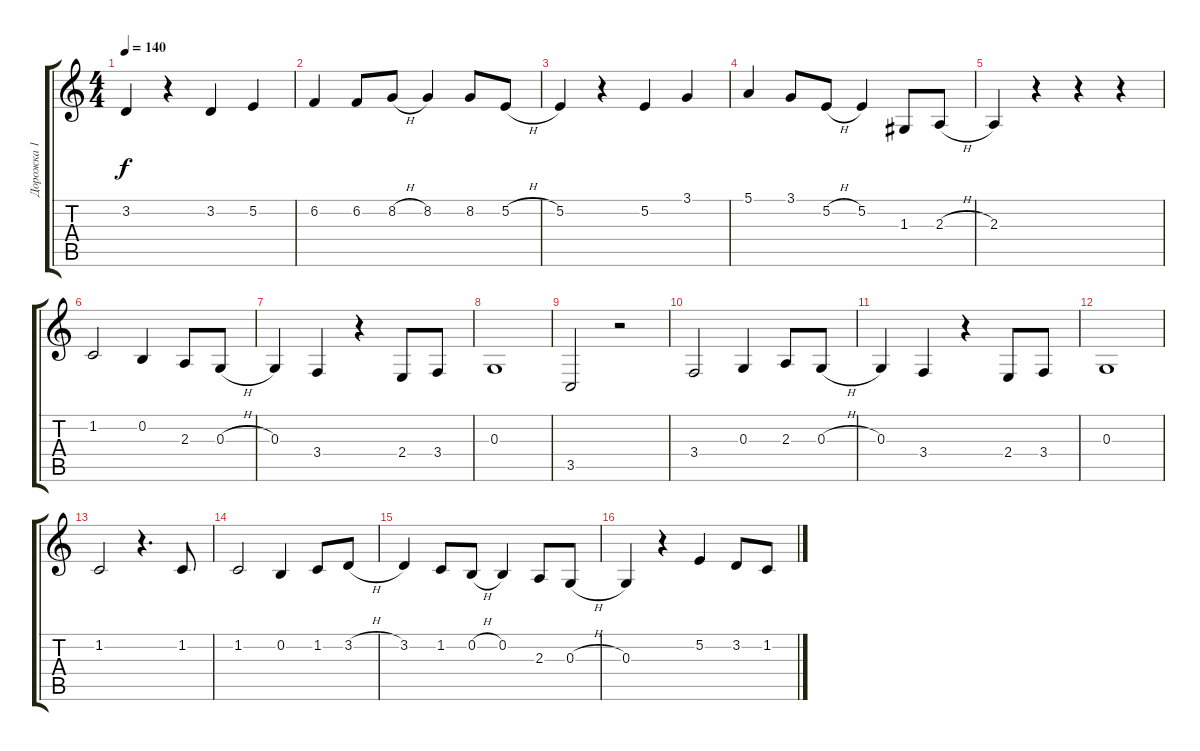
\track ("Дорожка 1" "Дорожка 1") {instrument acousticgrandpiano}
\staff {score tabs}
\tuning (E4 B3 G3 D3 A2 E2) {hide}
\ts (4 4)
\tempo 140
\clef g2
\ks c
3.2.4{dy f} r.4 3.2.4 5.2.4 |
6.2.4 6.2.8 8.2{h}.8 8.2.4 8.2.8 5.2{h}.8 |
5.2.4 r.4 5.2.4 3.1.4 |
5.1.4 3.1.8 5.2{h}.8 5.2.4 1.3.8 2.3{h}.8 |
2.3.4 r.4 r.4 r.4 |
1.2.2 0.2.4 2.3.8 0.3{h}.8 |
0.3.4 3.4.4 r.4 2.4.8 3.4.8 |
0.3.1 |
3.5.2 r.2 |
3.4.2 0.3.4 2.3.8 0.3{h}.8 |
0.3.4 3.4.4 r.4 2.4.8 3.4.8 |
0.3.1 |
1.2.2 r.4{d} 1.2.8 |
1.2.2 0.2.4 1.2.8 3.2{h}.8 |
3.2.4 1.2.8 0.2{h}.8 0.2.4 2.3.8 0.3{h}.8 |
0.3.4 r.4 5.2.4 3.2.8 1.2{h}.8
